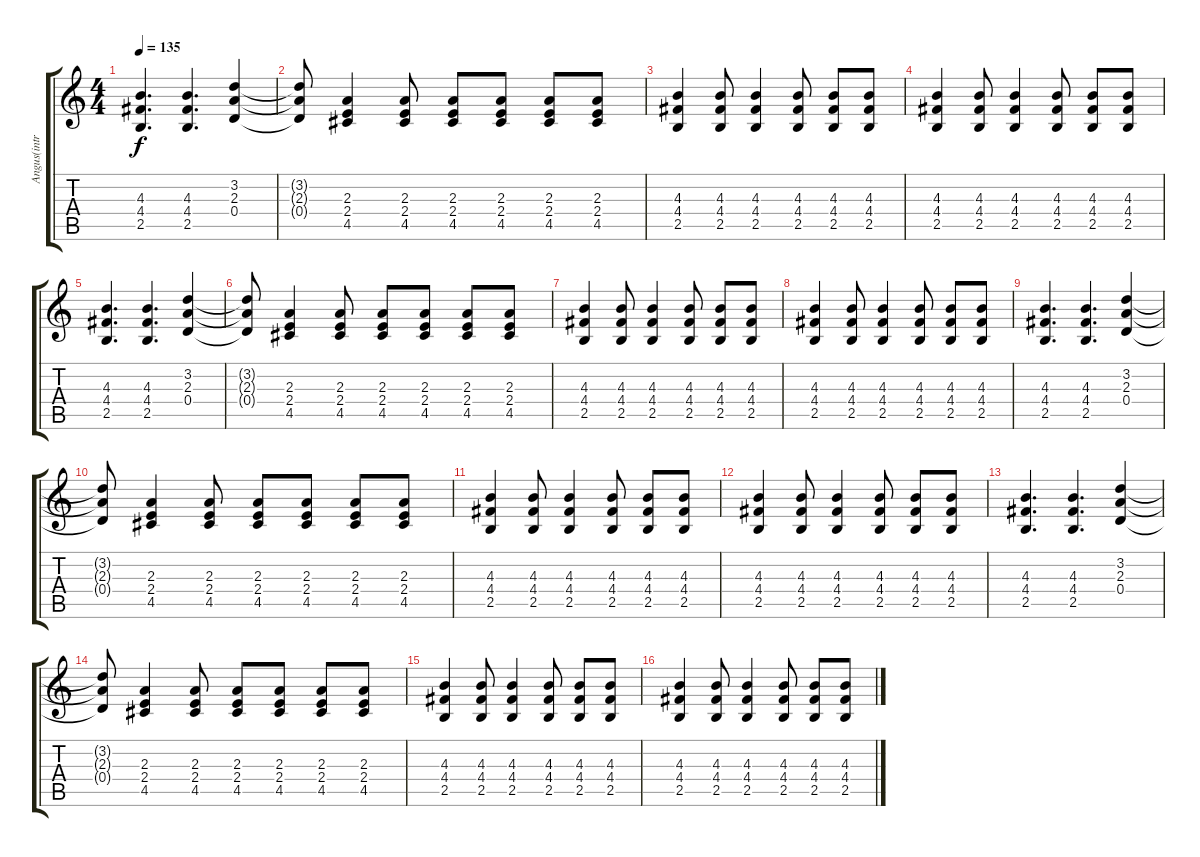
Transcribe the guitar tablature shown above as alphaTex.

\track ("Angus(intro)/Malcolm" "Angus(intr") {instrument distortionguitar}
\staff {score tabs}
\tuning (E4 B3 G3 D3 A2 E2) {hide}
\ts (4 4)
\tempo 135
\clef g2
\ks c
(4.3 4.4 2.5).4{d dy f} (4.3 4.4 2.5).4{d} (3.2 2.3 0.4).4 |
(3.2{t} 2.3{t} 0.4{t}).8 (2.3 2.4 4.5).4 (2.3 2.4 4.5).8 (2.3 2.4 4.5).8 (2.3 2.4 4.5).8 (2.3 2.4 4.5).8 (2.3 2.4 4.5).8 |
(4.3 4.4 2.5).4 (4.3 4.4 2.5).8 (4.3 4.4 2.5).4 (4.3 4.4 2.5).8 (4.3 4.4 2.5).8 (4.3 4.4 2.5).8 |
(4.3 4.4 2.5).4 (4.3 4.4 2.5).8 (4.3 4.4 2.5).4 (4.3 4.4 2.5).8 (4.3 4.4 2.5).8 (4.3 4.4 2.5).8 |
(4.3 4.4 2.5).4{d} (4.3 4.4 2.5).4{d} (3.2 2.3 0.4).4 |
(3.2{t} 2.3{t} 0.4{t}).8 (2.3 2.4 4.5).4 (2.3 2.4 4.5).8 (2.3 2.4 4.5).8 (2.3 2.4 4.5).8 (2.3 2.4 4.5).8 (2.3 2.4 4.5).8 |
(4.3 4.4 2.5).4 (4.3 4.4 2.5).8 (4.3 4.4 2.5).4 (4.3 4.4 2.5).8 (4.3 4.4 2.5).8 (4.3 4.4 2.5).8 |
(4.3 4.4 2.5).4 (4.3 4.4 2.5).8 (4.3 4.4 2.5).4 (4.3 4.4 2.5).8 (4.3 4.4 2.5).8 (4.3 4.4 2.5).8 |
(4.3 4.4 2.5).4{d} (4.3 4.4 2.5).4{d} (3.2 2.3 0.4).4 |
(3.2{t} 2.3{t} 0.4{t}).8 (2.3 2.4 4.5).4 (2.3 2.4 4.5).8 (2.3 2.4 4.5).8 (2.3 2.4 4.5).8 (2.3 2.4 4.5).8 (2.3 2.4 4.5).8 |
(4.3 4.4 2.5).4 (4.3 4.4 2.5).8 (4.3 4.4 2.5).4 (4.3 4.4 2.5).8 (4.3 4.4 2.5).8 (4.3 4.4 2.5).8 |
(4.3 4.4 2.5).4 (4.3 4.4 2.5).8 (4.3 4.4 2.5).4 (4.3 4.4 2.5).8 (4.3 4.4 2.5).8 (4.3 4.4 2.5).8 |
(4.3 4.4 2.5).4{d} (4.3 4.4 2.5).4{d} (3.2 2.3 0.4).4 |
(3.2{t} 2.3{t} 0.4{t}).8 (2.3 2.4 4.5).4 (2.3 2.4 4.5).8 (2.3 2.4 4.5).8 (2.3 2.4 4.5).8 (2.3 2.4 4.5).8 (2.3 2.4 4.5).8 |
(4.3 4.4 2.5).4 (4.3 4.4 2.5).8 (4.3 4.4 2.5).4 (4.3 4.4 2.5).8 (4.3 4.4 2.5).8 (4.3 4.4 2.5).8 |
(4.3 4.4 2.5).4 (4.3 4.4 2.5).8 (4.3 4.4 2.5).4 (4.3 4.4 2.5).8 (4.3 4.4 2.5).8 (4.3 4.4 2.5).8
